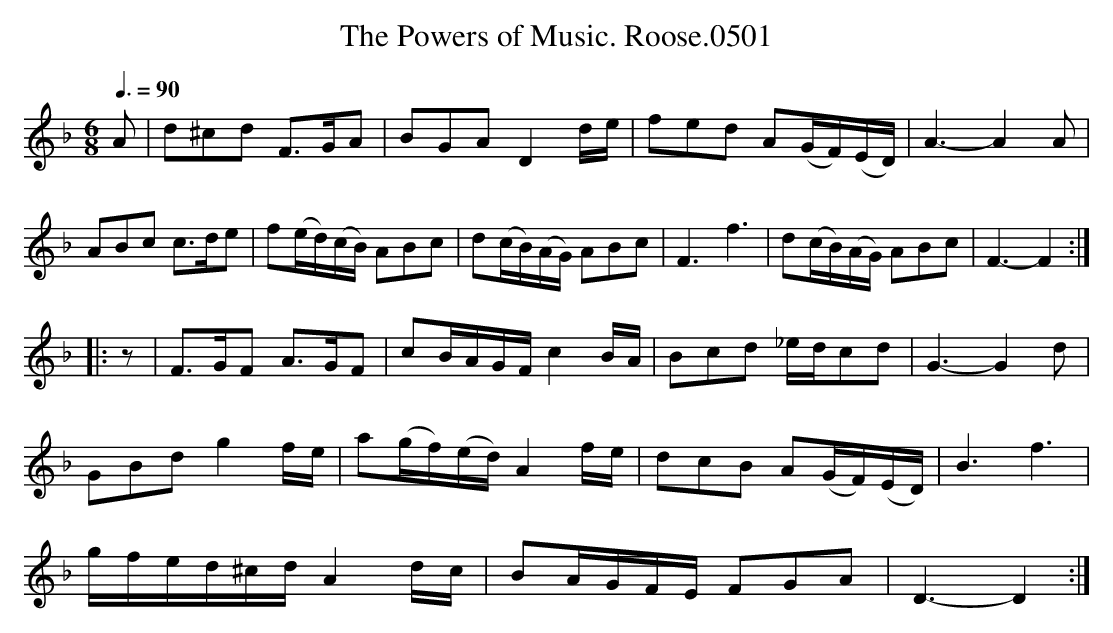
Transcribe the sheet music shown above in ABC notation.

X:1
T:Powers of Music. Roose.0501, The
M:6/8
L:1/8
Q:3/8=90
K:Dm
A|d^cd F>GA|BGAD2d/e/|fed A(G/F/)(E/D/)|A3-A2 A|
ABc c>de|f(e/d/)(c/B/) ABc|d(c/B/)(A/G/) ABc|F3f3|d(c/B/)(A/G/) ABc|F3-F2:|
|:z|F>GF A>GF|cB/A/G/F/c2B/A/|Bcd _e/d/cd|G3-G2d|
GBdg2 f/e/|a(g/f/)(e/d/)A2f/e/|dcB A(G/F/)(E/D/)|B3f3|
g/f/e/d/^c/d/A2d/c/|BA/G/F/E/ FGA|D3-D2:|
